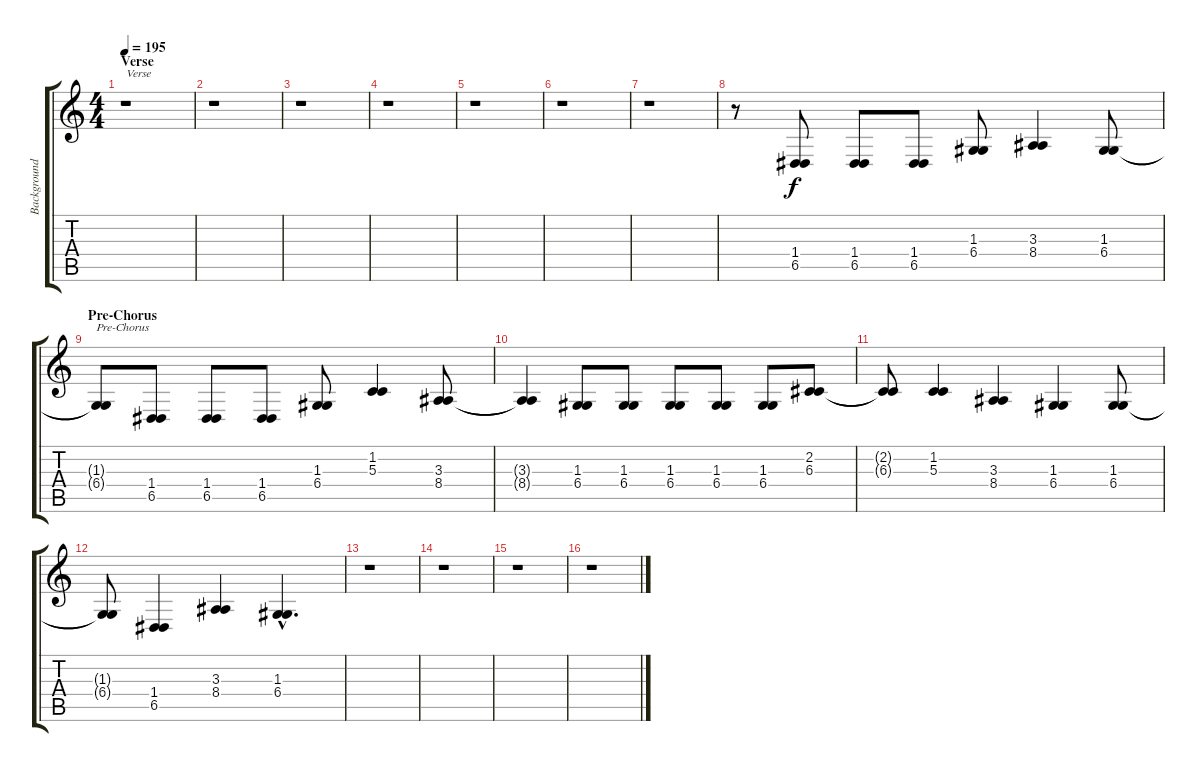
\track ("Background Vocal" "Background") {instrument oboe}
\staff {score tabs}
\tuning (E4 B3 G3 D3 A2 E2) {hide}
\ts (4 4)
\section ("" "Verse")
\tempo 195
\clef g2
\ks c
r.1{txt "Verse" dy f} |
r.1 |
r.1 |
r.1 |
r.1 |
r.1 |
r.1 |
r.8 (1.4 6.5).8 (1.4 6.5).8 (1.4 6.5).8 (1.3 6.4).8 (3.3 8.4).4 (1.3 6.4).8 |
\section ("" "Pre-Chorus")
(1.3{t} 6.4{t}).8{txt "Pre-Chorus"} (1.4 6.5).8 (1.4 6.5).8 (1.4 6.5).8 (1.3 6.4).8 (1.2 5.3).4 (3.3 8.4).8 |
(3.3{t} 8.4{t}).4 (1.3 6.4).8 (1.3 6.4).8 (1.3 6.4).8 (1.3 6.4).8 (1.3 6.4).8 (2.2 6.3).8 |
(2.2{t} 6.3{t}).8 (1.2 5.3).4 (3.3 8.4).4 (1.3 6.4).4 (1.3 6.4).8 |
(1.3{t} 6.4{t}).8 (1.4 6.5).4 (3.3 8.4).4 (1.3{hac} 6.4{hac}).4{d} |
r.1 |
r.1 |
r.1 |
r.1
